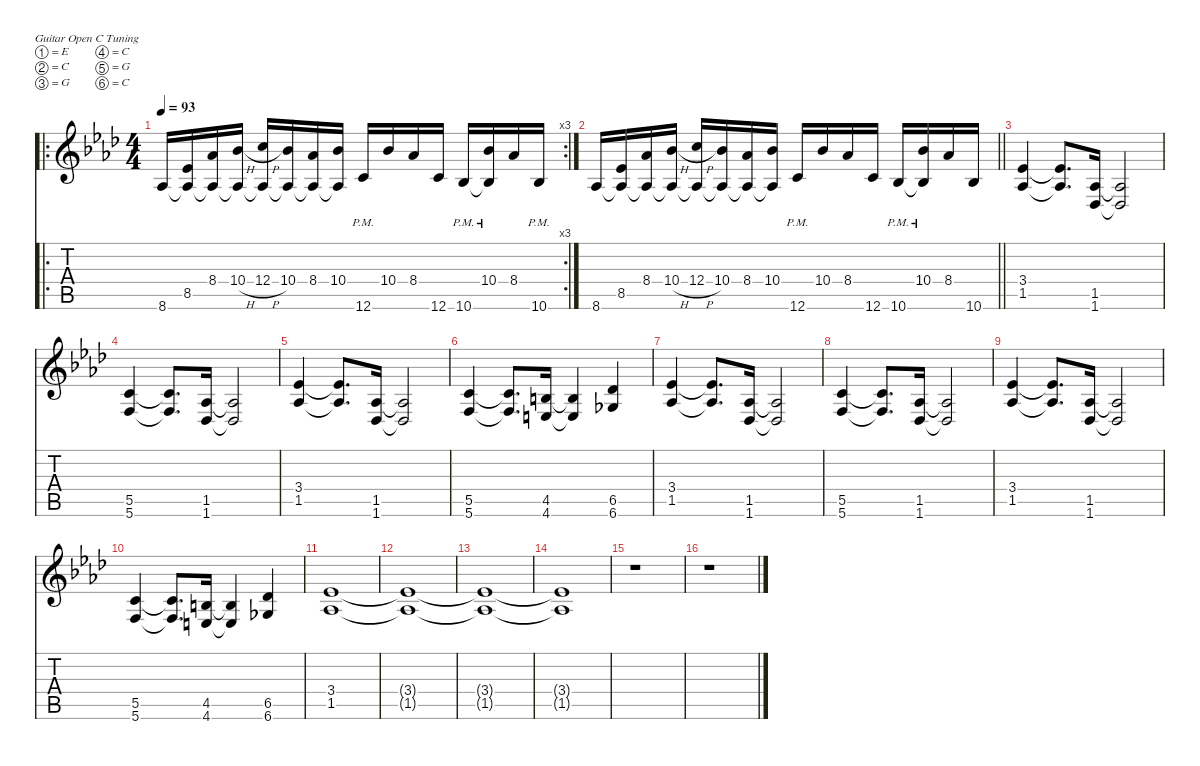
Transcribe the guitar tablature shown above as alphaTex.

\defaultSystemsLayout 4
\hideDynamics
\bracketExtendMode nobrackets
\singleTrackTrackNamePolicy hidden
\multiTrackTrackNamePolicy hidden
\firstSystemTrackNameMode fullname
\firstSystemTrackNameOrientation horizontal
\otherSystemsTrackNameOrientation horizontal
\track ("Guitar 1" "dist.guit.") {mute instrument distortionguitar}
\staff {score tabs}
\tuning (E4 C4 G3 C3 G2 C2)
\ro
\rc 3
\ts (4 4)
\beaming (8 2 2 2 2)
\tempo 93
\clef g2
\ks ab
8.6{acc b}.16{dy f instrument distortionguitar beam Up} (8.5{acc b} 8.6{t acc b}).16{beam Up} (8.4{acc b} 8.6{t acc b}).16{beam Up} (10.4{h acc b} 8.6{t acc b}).16{beam Up} (12.4{h acc forcenatural} 8.6{t acc b}).16{beam Up} (10.4{acc b} 8.6{t acc b}).16{beam Up} (8.4{acc b} 8.6{t acc b}).16{beam Up} (10.4{acc b} 8.6{t acc b}).16{beam Up} 12.6{pm acc forcenatural}.16{beam Up} 10.4{acc b}.16{beam Up} 8.4{acc b}.16{beam Up} 12.6{acc forcenatural}.16{beam Up} 10.6{pm acc b}.16{beam Up} (10.4{acc b} 10.6{pm t acc b}).16{beam Up} 8.4{acc b}.16{beam Up} 10.6{pm acc b}.16{beam Up} |
\barLineRight lightlight
8.6{acc b}.16{beam Up} (8.5{acc b} 8.6{t acc b}).16{beam Up} (8.4{acc b} 8.6{t acc b}).16{beam Up} (10.4{h acc b} 8.6{t acc b}).16{beam Up} (12.4{h acc forcenatural} 8.6{t acc b}).16{beam Up} (10.4{acc b} 8.6{t acc b}).16{beam Up} (8.4{acc b} 8.6{t acc b}).16{beam Up} (10.4{acc b} 8.6{t acc b}).16{beam Up} 12.6{pm acc forcenatural}.16{beam Up} 10.4{acc b}.16{beam Up} 8.4{acc b}.16{beam Up} 12.6{acc forcenatural}.16{beam Up} 10.6{pm acc b}.16{beam Up} (10.4{acc b} 10.6{pm t acc b}).16{beam Up} 8.4{acc b}.16{beam Up} 10.6{acc b}.16{beam Up} |
(3.4{acc b} 1.5{acc b}).4{beam Up} (3.4{t acc b} 1.5{t acc b}).8{d beam Up} (1.5{acc b} 1.6{acc b}).16{beam Up} (1.5{t acc b} 1.6{t acc b}).2{beam Up} |
(5.5{acc forcenatural} 5.6{acc forcenatural}).4{beam Up} (5.5{t acc forcenatural} 5.6{t acc forcenatural}).8{d beam Up} (1.5{acc b} 1.6{acc b}).16{beam Up} (1.5{t acc b} 1.6{t acc b}).2{beam Up} |
(3.4{acc b} 1.5{acc b}).4{beam Up} (3.4{t acc b} 1.5{t acc b}).8{d beam Up} (1.5{acc b} 1.6{acc b}).16{beam Up} (1.5{t acc b} 1.6{t acc b}).2{beam Up} |
(5.5{acc forcenatural} 5.6{acc forcenatural}).4{beam Up} (5.5{t acc forcenatural} 5.6{t acc forcenatural}).8{d beam Up} (4.5{acc forcenatural} 4.6{acc forcenatural}).16{beam Up} (4.5{t acc forcenatural} 4.6{t acc forcenatural}).4{beam Up} (6.5{acc b} 6.6{acc b}).4{beam Up} |
(3.4{acc b} 1.5{acc b}).4{beam Up} (3.4{t acc b} 1.5{t acc b}).8{d beam Up} (1.5{acc b} 1.6{acc b}).16{beam Up} (1.5{t acc b} 1.6{t acc b}).2{beam Up} |
(5.5{acc forcenatural} 5.6{acc forcenatural}).4{beam Up} (5.5{t acc forcenatural} 5.6{t acc forcenatural}).8{d beam Up} (1.5{acc b} 1.6{acc b}).16{beam Up} (1.5{t acc b} 1.6{t acc b}).2{beam Up} |
(3.4{acc b} 1.5{acc b}).4{beam Up} (3.4{t acc b} 1.5{t acc b}).8{d beam Up} (1.5{acc b} 1.6{acc b}).16{beam Up} (1.5{t acc b} 1.6{t acc b}).2{beam Up} |
(5.5{acc forcenatural} 5.6{acc forcenatural}).4{beam Up} (5.5{t acc forcenatural} 5.6{t acc forcenatural}).8{d beam Up} (4.5{acc forcenatural} 4.6{acc forcenatural}).16{beam Up} (4.5{t acc forcenatural} 4.6{t acc forcenatural}).4{beam Up} (6.5{acc b} 6.6{acc b}).4{beam Up} |
(3.4{acc b} 1.5{acc b}).1{beam Up} |
(3.4{t acc b} 1.5{t acc b}).1{beam Up} |
(3.4{t acc b} 1.5{t acc b}).1{beam Up} |
(3.4{t acc b} 1.5{t acc b}).1{beam Up} |
r.1{beam Down} |
r.1{beam Down}
